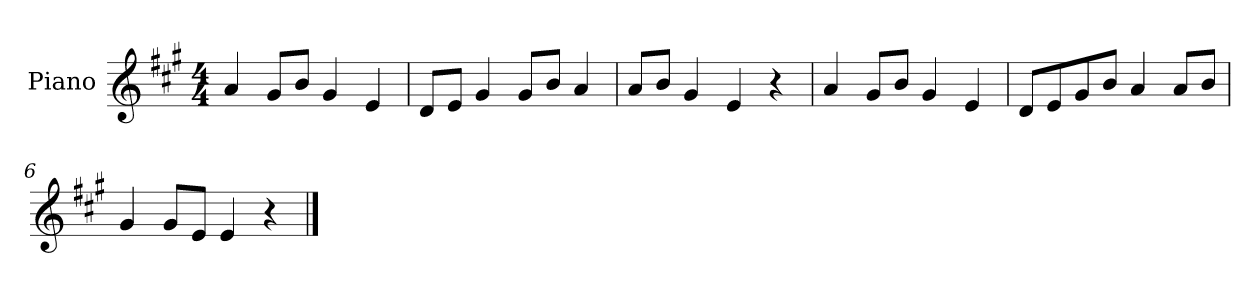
**kern
*part1
*staff1
*I"Piano
*I'P-no
*clefG2
*k[f#c#g#]
*M4/4
*MM90
=1
4a/
8g#/L
8b/J
4g#/
4e/
=2
8d/L
8e/J
4g#/
8g#/L
8b/J
4a/
=3
8a/L
8b/J
4g#/
4e/
4r
=4
4a/
8g#/L
8b/J
4g#/
4e/
=5
8d/L
8e/
8g#/
8b/J
4a/
8a/L
8b/J
=6
4g#/
8g#/L
8e/J
4e/
4r
==
*-
